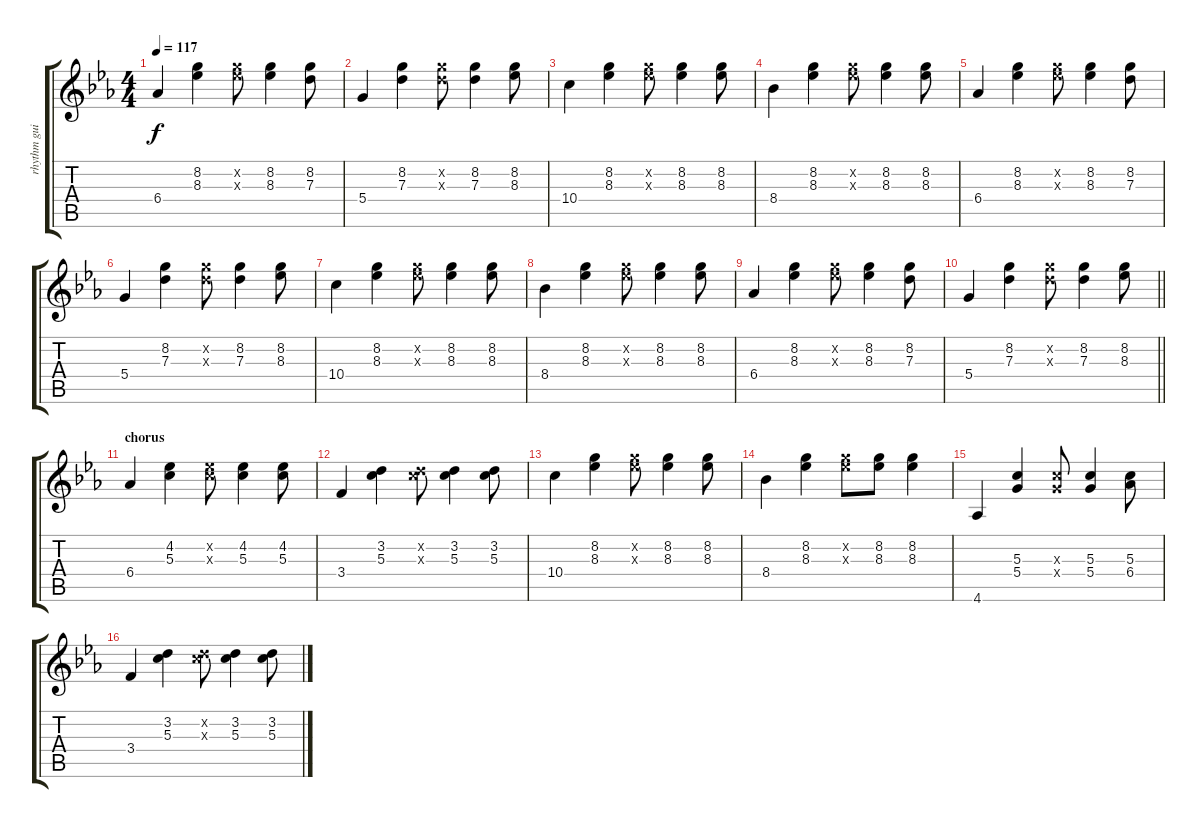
\track ("rhythm guitar" "rhythm gui") {instrument acousticguitarsteel}
\staff {score tabs}
\tuning (E4 B3 G3 D3 A2 E2) {hide}
\ts (4 4)
\tempo 117
\clef g2
\ks cminor
6.4.4{dy f} (8.2 8.3).4 (8.2{x} 8.3{x}).8 (8.2 8.3).4 (8.2 7.3).8 |
5.4.4 (8.2 7.3).4 (8.2{x} 7.3{x}).8 (8.2 7.3).4 (8.2 8.3).8 |
10.4.4 (8.2 8.3).4 (8.2{x} 8.3{x}).8 (8.2 8.3).4 (8.2 8.3).8 |
8.4.4 (8.2 8.3).4 (8.2{x} 8.3{x}).8 (8.2 8.3).4 (8.2 8.3).8 |
6.4.4 (8.2 8.3).4 (8.2{x} 8.3{x}).8 (8.2 8.3).4 (8.2 7.3).8 |
5.4.4 (8.2 7.3).4 (8.2{x} 7.3{x}).8 (8.2 7.3).4 (8.2 8.3).8 |
10.4.4 (8.2 8.3).4 (8.2{x} 8.3{x}).8 (8.2 8.3).4 (8.2 8.3).8 |
8.4.4 (8.2 8.3).4 (8.2{x} 8.3{x}).8 (8.2 8.3).4 (8.2 8.3).8 |
6.4.4 (8.2 8.3).4 (8.2{x} 8.3{x}).8 (8.2 8.3).4 (8.2 7.3).8 |
\barLineRight lightlight
5.4.4 (8.2 7.3).4 (8.2{x} 7.3{x}).8 (8.2 7.3).4 (8.2 8.3).8 |
\section ("" "chorus")
6.4.4 (4.2 5.3).4 (4.2{x} 5.3{x}).8 (4.2 5.3).4 (4.2 5.3).8 |
3.4.4 (3.2 5.3).4 (3.2{x} 5.3{x}).8 (3.2 5.3).4 (3.2 5.3).8 |
10.4.4 (8.2 8.3).4 (8.2{x} 8.3{x}).8 (8.2 8.3).4 (8.2 8.3).8 |
8.4.4 (8.2 8.3).4 (8.2{x} 8.3{x}).8 (8.2 8.3).8 (8.2 8.3).4 |
4.6.4 (5.3 5.4).4 (5.3{x} 5.4{x}).8 (5.3 5.4).4 (5.3 6.4).8 |
3.4.4 (3.2 5.3).4 (3.2{x} 5.3{x}).8 (3.2 5.3).4 (3.2 5.3).8
